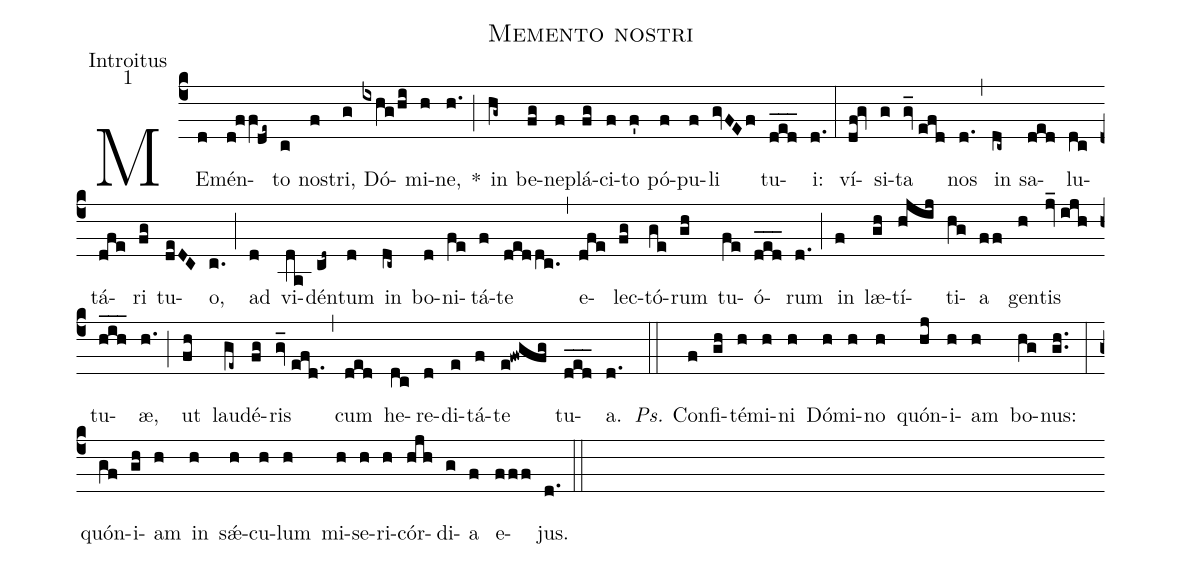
name: Memento nostri;
office-part: Introitus;
mode: 1;
%%
(c4) ME(d)mén(d!ffV!de~)to(c) nos(f)tri,(g) Dó(ixhg/hi)mi(h)ne,(h.) *(;) in(hg~) be(fg)ne(f)plá(fg)ci(f)to(f') pó(f)pu(f)li(gvFEf) tu(d_e_d_)i:(d.) (:)
ví(df!gv)si(g)ta(gv_//efd) nos(d.) (,) in(dc~) sa(ded)lu(dc)tá(dfe)ri(fg) tu(deDC)o,(c.) (;) ad(d) vi(da)dén(cd~)tum(d) in(dc~) bo(d)ni(fe)tá(f)te(deddc.) (,) e(dfe)lec(fg)tó(ge)rum(gh) tu(fe)ó(d_e_d_)rum(d.) (;) in(f) læ(gh)tí(hjij)ti(hg)a(ff) gen(h)tis(jv_//ijh) tu(h_i_h_)æ,(h.) (;) ut(fh) lau(ge~)dé(fg)ris(gv_//efd.1) (,) cum(ded) he(dc)re(d)di(e)tá(f)te(e!fwgfg) tu(d_e_d_)a.(d.) (::)
<i>Ps.</i> Con(f)fi(gh)té(h)mi(h)ni(h) Dó(h)mi(h)no(h) quón(hj)i(h)am(h) bo(hg)nus:(gh..) (:)
quón(gf)i(gh)am(h) in(h) sǽ(h)cu(h)lum(h) mi(h)se(h)ri(h)cór(hjh)di(g)a(f) e(fff)jus.(d.) (::)
